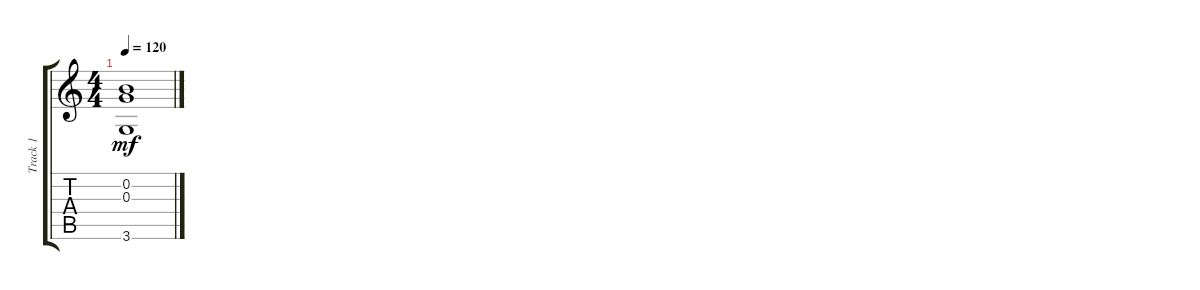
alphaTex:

\track ("Track 1" "Track 1") {instrument acousticguitarsteel}
\staff {score tabs}
\tuning (E4 B3 G3 D3 A2 E2) {hide}
\ts (4 4)
\tempo 120
\clef g2
\ks c
(0.2 0.3 3.6).1{dy mf}
